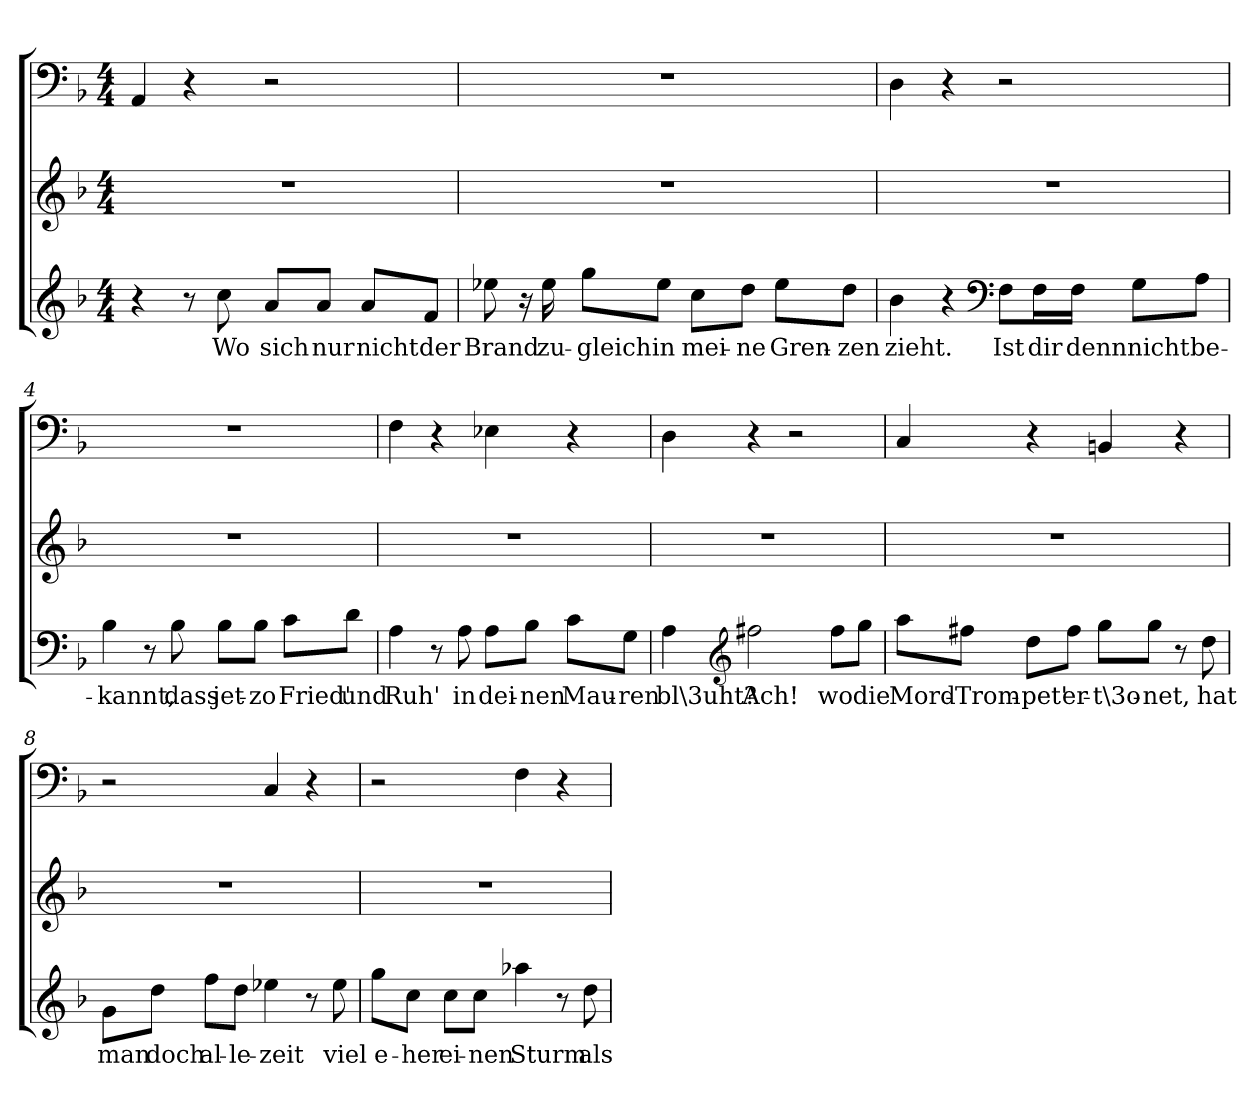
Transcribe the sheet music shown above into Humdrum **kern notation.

**kern	**text	**kern	**kern
*part3	*part3	*part2	*part1
*staff3	*staff3	*staff2	*staff1
*clefG2	*	*clefG2	*clefF4
*k[b-]	*	*k[b-]	*k[b-]
*d:	*	*d:	*d:
*M4/4	*	*M4/4	*M4/4
=1	=1	=1	=1
4r	.	1r	4AA/
8r	.	.	4r
8cc\	Wo	.	.
8a/L	sich	.	2r
8a/J	nur	.	.
8a/L	nicht	.	.
8f/J	der	.	.
=2	=2	=2	=2
8ee-X\	Brand	1r	1r
16r	.	.	.
16ee-\	zu-	.	.
8gg\L	-gleich	.	.
8ee-\J	in	.	.
8cc\L	mei-	.	.
8dd\J	-ne	.	.
8ee-\L	Gren-	.	.
8dd\J	-zen	.	.
=3	=3	=3	=3
4b-\	zieht.	1r	4D\
4r	.	.	4r
*clefF4	*	*	*
8F\L	Ist	.	2r
16F\L	dir	.	.
16F\JJ	denn	.	.
8G\L	nicht	.	.
8A\J	be-	.	.
=4	=4	=4	=4
4B-\	-kannt,	1r	1r
8r	.	.	.
8B-\	dass	.	.
8B-\L	jet-	.	.
8B-\J	-zo	.	.
8c\L	Fried'	.	.
8d\J	und	.	.
=5	=5	=5	=5
4A\	Ruh'	1r	4F\
8r	.	.	4r
8A\	in	.	.
8A\L	dei-	.	4E-X\
8B-\J	-nen	.	.
8c\L	Mau-	.	4r
8G\J	-ren	.	.
=6	=6	=6	=6
4A\	bl\3uht?	1r	4D\
*clefG2	*	*	*
2ff#X\	Ach!	.	4r
.	.	.	2r
8ff#\L	wo	.	.
8gg\J	die	.	.
=7	=7	=7	=7
8aa\L	Mord-	1r	4C/
8ff#X\J	-Trom-	.	.
8dd\L	-pet'	.	4r
8ff#\J	er-	.	.
8gg\L	-t\3o-	.	4BBn/
8gg\J	-net,	.	.
8r	.	.	4r
8dd\	hat	.	.
=8	=8	=8	=8
8g\L	man	1r	2r
8dd\J	doch	.	.
8ff\L	al-	.	.
8dd\J	-le-	.	.
4ee-X\	-zeit	.	4C/
8r	.	.	4r
8ee-\	viel	.	.
=9	=9	=9	=9
8gg\L	e-	1r	2r
8cc\J	-her	.	.
8cc\L	ei-	.	.
8cc\J	-nen	.	.
4aa-X\	Sturm	.	4F\
8r	.	.	4r
8dd\	als	.	.
=	=	=	=
*-	*-	*-	*-
